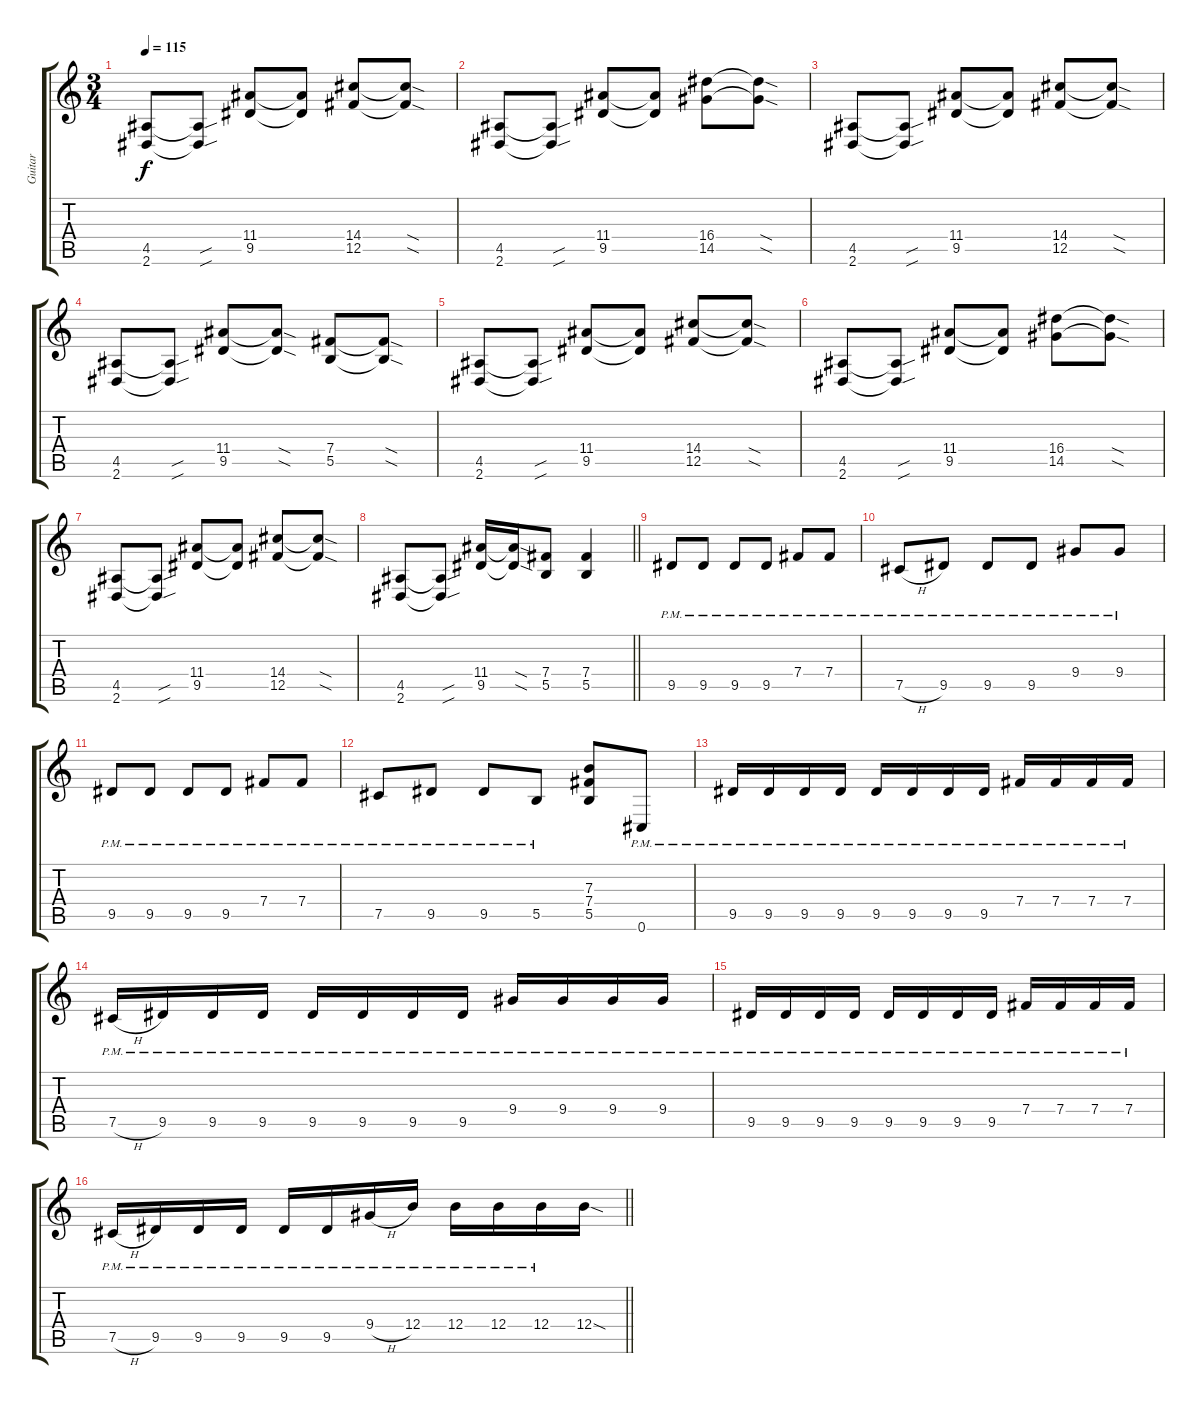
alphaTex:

\track ("Guitar" "Guitar") {instrument electricguitarclean}
\staff {score tabs}
\tuning (Db4 Ab3 E3 B2 Gb2 Db2) {hide}
\ts (3 4)
\tempo 115
\clef g2
\ks c
(4.5 2.6).8{dy f} (4.5{sou t} 2.6{sou t}).8 (11.4 9.5).8 (11.4{t} 9.5{t}).8 (14.4 12.5).8 (14.4{sod t} 12.5{sod t}).8 |
(4.5 2.6).8 (4.5{sou t} 2.6{sou t}).8 (11.4 9.5).8 (11.4{t} 9.5{t}).8 (16.4 14.5).8 (16.4{sod t} 14.5{sod t}).8 |
(4.5 2.6).8 (4.5{sou t} 2.6{sou t}).8 (11.4 9.5).8 (11.4{t} 9.5{t}).8 (14.4 12.5).8 (14.4{sod t} 12.5{sod t}).8 |
(4.5 2.6).8 (4.5{sou t} 2.6{sou t}).8 (11.4 9.5).8 (11.4{sod t} 9.5{sod t}).8 (7.4 5.5).8 (7.4{sod t} 5.5{sod t}).8 |
(4.5 2.6).8 (4.5{sou t} 2.6{sou t}).8 (11.4 9.5).8 (11.4{t} 9.5{t}).8 (14.4 12.5).8 (14.4{sod t} 12.5{sod t}).8 |
(4.5 2.6).8 (4.5{sou t} 2.6{sou t}).8 (11.4 9.5).8 (11.4{t} 9.5{t}).8 (16.4 14.5).8 (16.4{sod t} 14.5{sod t}).8 |
(4.5 2.6).8 (4.5{sou t} 2.6{sou t}).8 (11.4 9.5).8 (11.4{t} 9.5{t}).8 (14.4 12.5).8 (14.4{sod t} 12.5{sod t}).8 |
\barLineRight lightlight
(4.5 2.6).8 (4.5{sou t} 2.6{sou t}).8 (11.4 9.5).16 (11.4{sod t} 9.5{sod t}).16 (7.4 5.5).8 (7.4 5.5).4 |
\section ("" "")
9.5{pm}.8 9.5{pm}.8 9.5{pm}.8 9.5{pm}.8 7.4{pm}.8 7.4{pm}.8 |
7.5{h pm}.8 9.5{pm}.8 9.5{pm}.8 9.5{pm}.8 9.4{pm}.8 9.4{pm}.8 |
9.5{pm}.8 9.5{pm}.8 9.5{pm}.8 9.5{pm}.8 7.4{pm}.8 7.4{pm}.8 |
7.5{pm}.8 9.5{pm}.8 9.5{pm}.8 5.5{pm}.8 (7.3 7.4 5.5).8 0.6{pm}.8 |
9.5{pm}.16 9.5{pm}.16 9.5{pm}.16 9.5{pm}.16 9.5{pm}.16 9.5{pm}.16 9.5{pm}.16 9.5{pm}.16 7.4{pm}.16 7.4{pm}.16 7.4{pm}.16 7.4{pm}.16 |
7.5{h pm}.16 9.5{pm}.16 9.5{pm}.16 9.5{pm}.16 9.5{pm}.16 9.5{pm}.16 9.5{pm}.16 9.5{pm}.16 9.4{pm}.16 9.4{pm}.16 9.4{pm}.16 9.4{pm}.16 |
9.5{pm}.16 9.5{pm}.16 9.5{pm}.16 9.5{pm}.16 9.5{pm}.16 9.5{pm}.16 9.5{pm}.16 9.5{pm}.16 7.4{pm}.16 7.4{pm}.16 7.4{pm}.16 7.4{pm}.16 |
\barLineRight lightlight
7.5{h pm}.16 9.5{pm}.16 9.5{pm}.16 9.5{pm}.16 9.5{pm}.16 9.5{pm}.16 9.4{h pm}.16 12.4{pm}.16 12.4{pm}.16 12.4{pm}.16 12.4{pm}.16 12.4{sod}.16
